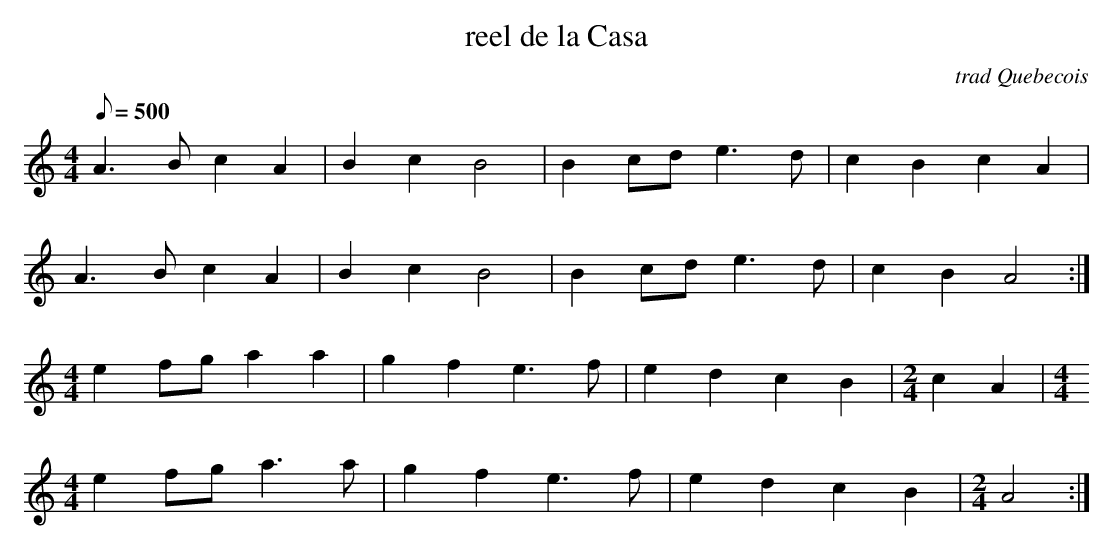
X:1
T:reel de la Casa
C:trad Quebecois
M:4/4
L:1/8
Q:500
K:C
A3 B c2A2|B2 c2 B4|B2 cd e3 d|c2 B2 c2 A2|
A3 B c2A2|B2 c2 B4|B2 cd e3 d|c2 B2 A4:|
M:4/4
e2 fg a2 a2|g2 f2 e3 f|e2 d2 c2 B2|[M:2/4] c2 A2|[M:4/4]
e2 fg a3 a|g2 f2 e3 f|e2 d2 c2 B2|[M:2/4] A4:|
